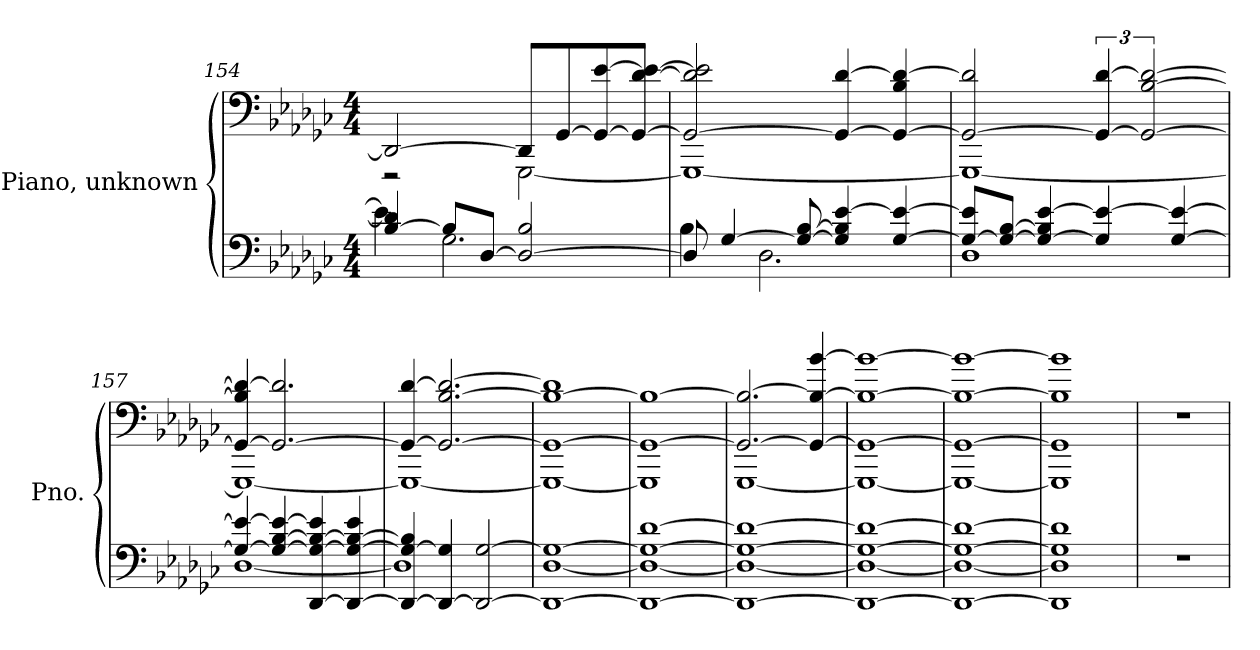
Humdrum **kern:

**kern	**kern
*part1	*part1
*staff2	*staff1
*I"Piano, unknown	*
*I'Pno.	*
!!LO:LB:g=z
*clefF4	*clefF4
*k[b-e-a-d-g-c-]	*k[b-e-a-d-g-c-]
*M4/4	*M4/4
=154	=154
*^	*^
[4B-/ 4d-/]	4e-\]	2DD-/_	2r
8B-/L]	2.G-\	.	.
[8D-/J	.	.	.
2D-/_ 2B-/	.	8DD-/L]	[2GGG-\
.	.	[8GG-/	.
.	.	8GG-/_ [8e-/	.
.	.	8GG-/_ [8d-/ 8e-/_J	.
=155	=155	=155	=155
8D-/]	4B-\	2GG-/_ 2d-/] 2e-/]	1GGG-_
[4G-/	.	.	.
.	2.D-\	.	.
8G-/_ [8B-/	.	.	.
4G-/] 4B-/] [4e-/	.	4GG-/_ [4d-/	.
[4G-/ 4e-/_	.	4GG-/_ 4B-/ 4d-/_	.
=156	=156	=156	=156
8G-/_ 8e-/]L	1D-	2GG-/_ 2d-/]	1GGG-_
8G-/_ [8B-/J	.	.	.
4G-/_ 4B-/] [4e-/	.	.	.
4G-/] 4e-/_	.	6GG-/_ [6d-/	.
.	.	3GG-/_ [3B-/ 3d-/_	.
[4G-/ 4e-/_	.	.	.
=157	=157	=157	=157
4G-/_ 4e-/_	[1D-	4GG-/_ 4B-/] 4d-/_	1GGG-_
4G-/_ [4B-/ 4e-/_	.	2.GG-/_ 2.d-/]	.
[4DD-/ 4G-/_ 4B-/_ 4e-/]	.	.	.
4DD-/_ 4G-/_ 4B-/_ 4e-/	.	.	.
!!LO:LB:g=z	!!
=158	=158	=158	=158
4DD-/_ 4G-/_ 4B-/]	1D-]	4GG-/_ [4d-/	1GGG-_
4DD-/_ 4G-/]	.	2.GG-/_ [2.B-/ 2.d-/_	.
2DD-/_ [2G-/	.	.	.
=159	=159	=159	=159
1DD-_ 1G-_	[1D-	1GG-_ 1B-_ 1d-]	1GGG-_
=160	=160	=160	=160
1DD-_ 1G-_ [1d-	1D-_	1GG-_ 1B-_	1GGG-]
=161	=161	=161	=161
1DD-_ 1G-_ 1d-_	1D-_	2.GG-/_ 2.B-/_	[1GGG-
.	.	4GG-/_ 4B-/_ [4b-/	.
=162	=162	=162	=162
1DD-_ 1G-_ 1d-_	1D-_	1GG-_ 1B-_ 1b-_	1GGG-_
=163	=163	=163	=163
1DD-_ 1G-_ 1d-_	1D-_	1GG-_ 1B-_ 1b-_	1GGG-_
=164	=164	=164	=164
1DD-] 1G-] 1d-]	1D-]	1GG-] 1B-] 1b-]	1GGG-]
*v	*v	*	*
*	*v	*v
=165	=165
1r	1r
=	=
*-	*-
